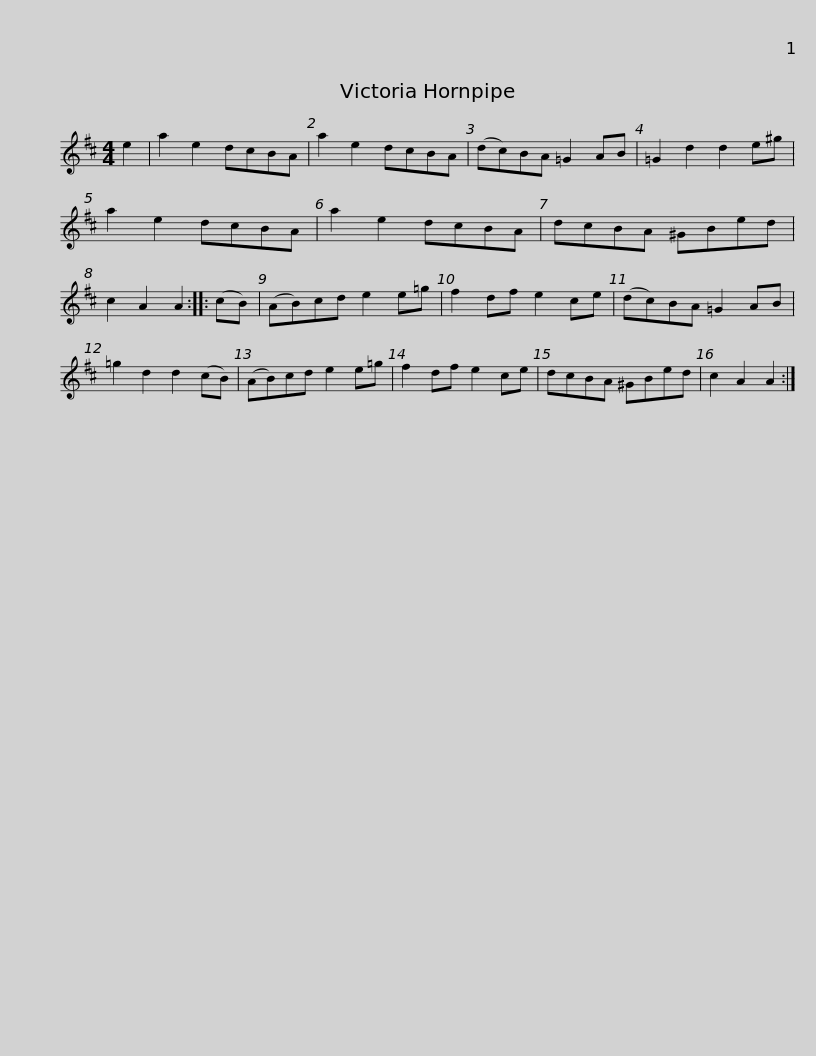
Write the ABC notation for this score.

X:1
L:1/8
M:4/4
I:linebreak $
K:D
V:1 treble
V:1
 e2 | a2 e2 dcBA | a2 e2 dcBA | (dc)BA =G2 AB | =G2 d2 d2 e^g | %5
 a2 e2 dcBA | a2 e2 dcBA |$ dcBA ^GBed | c2 A2 A2 :: (cB) | %10
 (AB)cd e2 e=g | f2 df e2 ce | (dc)BA =G2 AB | =g2 d2 d2 (cB) |$ (AB)cd e2 e=g | %15
 f2 df e2 ce | dcBA ^GBed | c2 A2 A2 :| %18
